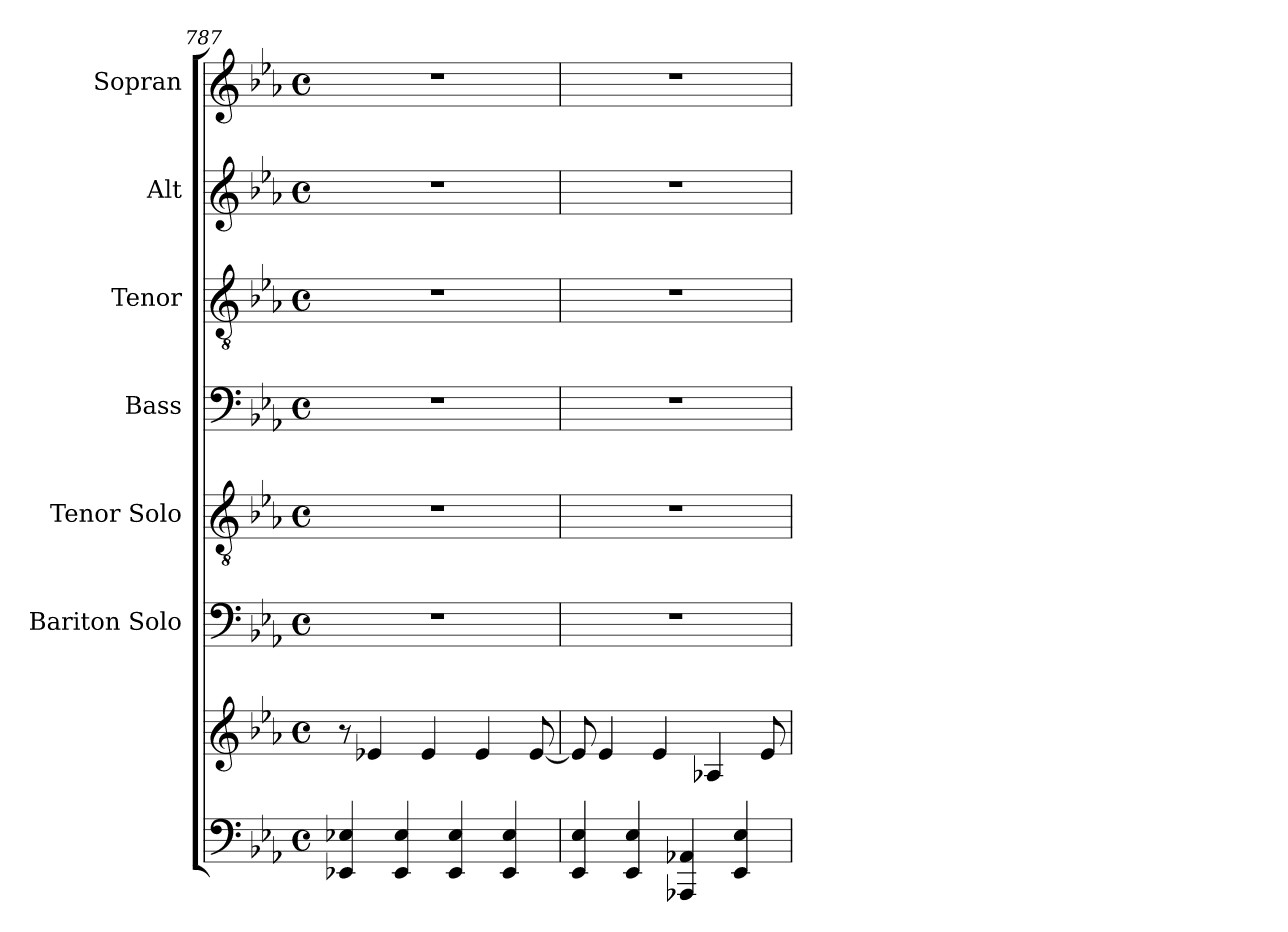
**kern	**kern	**kern	**kern	**kern	**kern	**kern	**kern
*part7	*part7	*part6	*part5	*part4	*part3	*part2	*part1
*staff8	*staff7	*staff6	*staff5	*staff4	*staff3	*staff2	*staff1
*	*	*I"Bariton Solo	*I"Tenor Solo	*I"Bass	*I"Tenor	*I"Alt	*I"Sopran
*	*	*	*	*I'B.	*I'T.	*I'A.	*I'S.
*clefF4	*clefG2	*clefF4	*clefGv2	*clefF4	*clefGv2	*clefG2	*clefG2
*k[b-e-a-]	*k[b-e-a-]	*k[b-e-a-]	*k[b-e-a-]	*k[b-e-a-]	*k[b-e-a-]	*k[b-e-a-]	*k[b-e-a-]
*E-:	*E-:	*E-:	*E-:	*E-:	*E-:	*E-:	*E-:
*M4/4	*M4/4	*M4/4	*M4/4	*M4/4	*M4/4	*M4/4	*M4/4
*met(c)	*met(c)	*met(c)	*met(c)	*met(c)	*met(c)	*met(c)	*met(c)
=787	=787	=787	=787	=787	=787	=787	=787
4EE-X/ 4E-X/	8r	1r	1r	1r	1r	1r	1r
.	4e-X/	.	.	.	.	.	.
4EE-/ 4E-/	.	.	.	.	.	.	.
.	4e-/	.	.	.	.	.	.
4EE-/ 4E-/	.	.	.	.	.	.	.
.	4e-/	.	.	.	.	.	.
4EE-/ 4E-/	.	.	.	.	.	.	.
.	[8e-/	.	.	.	.	.	.
=788	=788	=788	=788	=788	=788	=788	=788
4EE-/ 4E-/	8e-/]	1r	1r	1r	1r	1r	1r
.	4e-/	.	.	.	.	.	.
4EE-/ 4E-/	.	.	.	.	.	.	.
.	4e-/	.	.	.	.	.	.
4AAA-X/ 4AA-X/	.	.	.	.	.	.	.
.	4A-X/	.	.	.	.	.	.
4EE-/ 4E-/	.	.	.	.	.	.	.
.	8e-/	.	.	.	.	.	.
=	=	=	=	=	=	=	=
*-	*-	*-	*-	*-	*-	*-	*-
